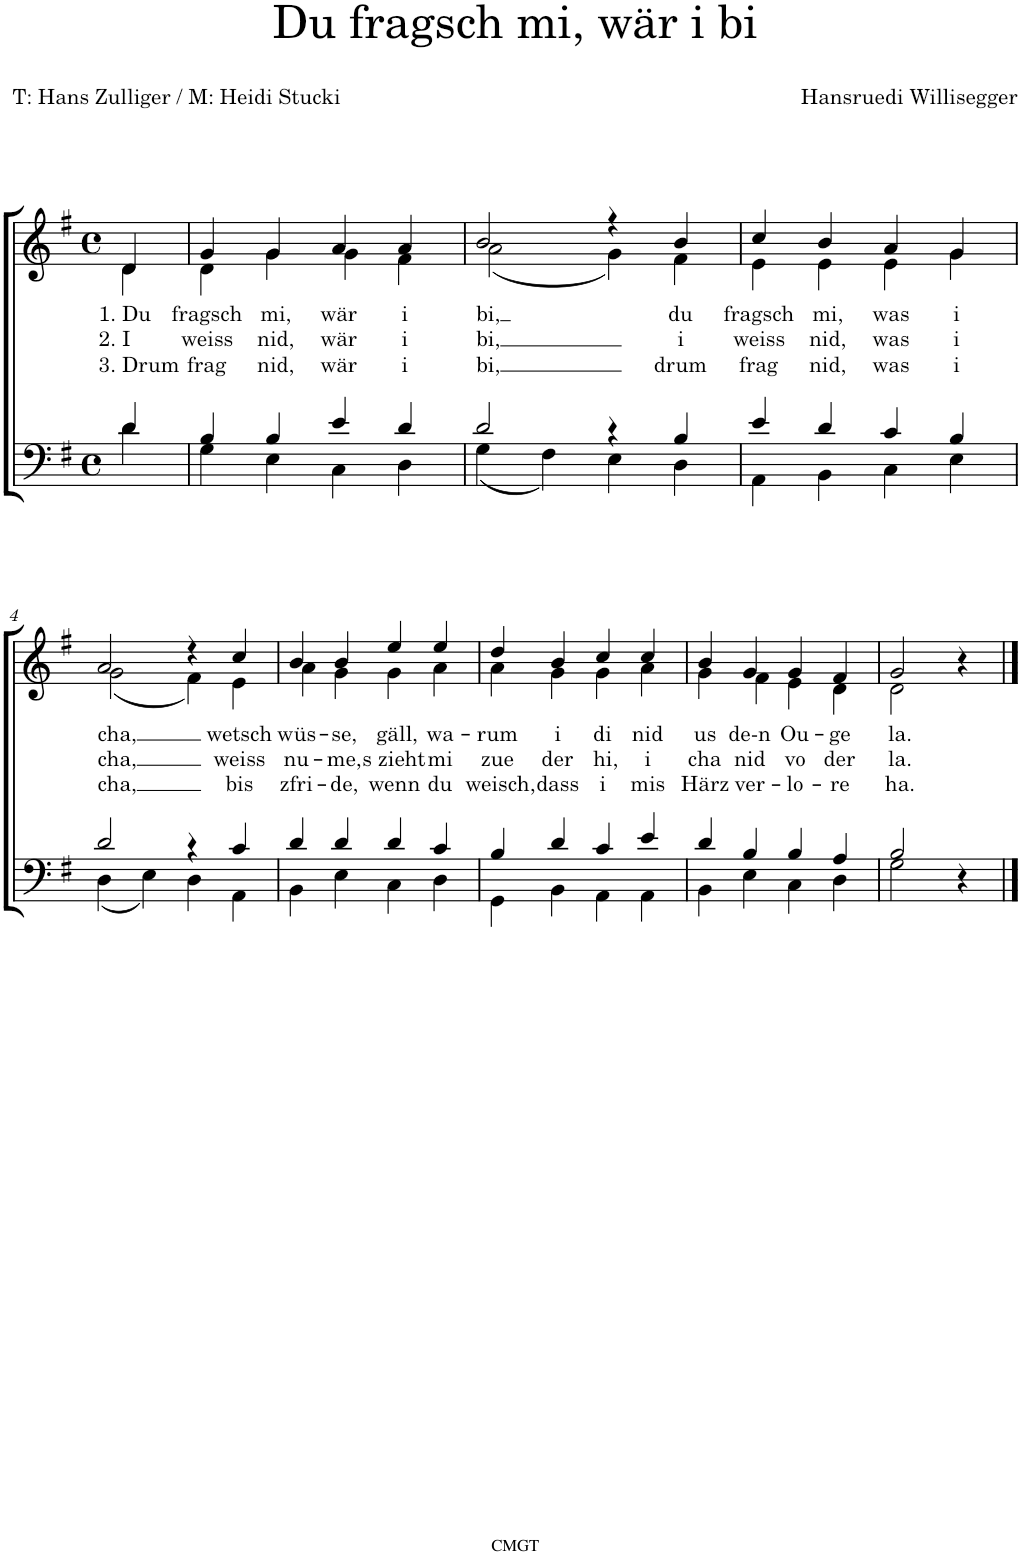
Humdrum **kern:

**kern	**kern	**text	**text	**text
*part2	*part1	*part1	*part1	*part1
*staff2	*staff1	*staff1	*staff1	*staff1
*I"Men	*I"Women	*	*	*
*clefF4	*clefG2	*	*	*
*k[f#]	*k[f#]	*	*	*
*M4/4	*M4/4	*	*	*
*met(c)	*met(c)	*	*	*
=	=	=	=	=
*^	*^	*	*	*
!	!	!	!	!LO:LY:b	!LO:LY:b	!LO:LY:b
4d/	4d\	4d/	4d\	1. Du	2. I	3. Drum
=1	=1	=1	=1	=1	=1	=1
!	!	!	!	!LO:LY:b	!LO:LY:b	!LO:LY:b
4B/	4G\	4g/	4d\	fragsch	weiss	frag
!	!	!	!	!LO:LY:b	!LO:LY:b	!LO:LY:b
4B/	4E\	4g/	4g\	mi,	nid,	nid,
!	!	!	!	!LO:LY:b	!LO:LY:b	!LO:LY:b
4e/	4C\	4a/	4g\	wär	wär	wär
!	!	!	!	!LO:LY:b	!LO:LY:b	!LO:LY:b
4d/	4D\	4a/	4f#\	i	i	i
=2	=2	=2	=2	=2	=2	=2
!	!	!	!	!LO:LY:b	!LO:LY:b	!LO:LY:b
2d/	(4G\	2b/	(2a\	bi,	bi,	bi,
.	4F#\)	.	.	.	.	.
4r	4E\	4r	4g\)	.	.	.
!	!	!	!	!LO:LY:b	!LO:LY:b	!LO:LY:b
4B/	4D\	4b/	4f#\	du	i	drum
=3	=3	=3	=3	=3	=3	=3
!	!	!	!	!LO:LY:b	!LO:LY:b	!LO:LY:b
4e/	4AA\	4cc/	4e\	fragsch	weiss	frag
!	!	!	!	!LO:LY:b	!LO:LY:b	!LO:LY:b
4d/	4BB\	4b/	4e\	mi,	nid,	nid,
!	!	!	!	!LO:LY:b	!LO:LY:b	!LO:LY:b
4c/	4C\	4a/	4e\	was	was	was
!	!	!	!	!LO:LY:b	!LO:LY:b	!LO:LY:b
4B/	4E\	4g/	4g\	i	i	i
!!LO:LB:g=z	!!
=4	=4	=4	=4	=4	=4	=4
!	!	!	!	!LO:LY:b	!LO:LY:b	!LO:LY:b
2d/	(4D\	2a/	(2g\	cha,	cha,	cha,
.	4E\)	.	.	.	.	.
4r	4D\	4r	4f#\)	.	.	.
!	!	!	!	!LO:LY:b	!LO:LY:b	!LO:LY:b
4c/	4AA\	4cc/	4e\	wetsch	weiss	bis
=5	=5	=5	=5	=5	=5	=5
!	!	!	!	!LO:LY:b	!LO:LY:b	!LO:LY:b
4d/	4BB\	4b/	4a\	wüs-	nu-	zfri-
!	!	!	!	!LO:LY:b	!LO:LY:b	!LO:LY:b
4d/	4E\	4b/	4g\	-se,	-me,	-de,
!	!	!	!	!LO:LY:b	!LO:LY:b	!LO:LY:b
4d/	4C\	4ee/	4g\	gäll,	s zieht	wenn
!	!	!	!	!LO:LY:b	!LO:LY:b	!LO:LY:b
4c/	4D\	4ee/	4a\	wa-	mi	du
=6	=6	=6	=6	=6	=6	=6
!	!	!	!	!LO:LY:b	!LO:LY:b	!LO:LY:b
4B/	4GG\	4dd/	4a\	-rum	zue	weisch,
!	!	!	!	!LO:LY:b	!LO:LY:b	!LO:LY:b
4d/	4BB\	4b/	4g\	i	der	dass
!	!	!	!	!LO:LY:b	!LO:LY:b	!LO:LY:b
4c/	4AA\	4cc/	4g\	di	hi,	i
!	!	!	!	!LO:LY:b	!LO:LY:b	!LO:LY:b
4e/	4AA\	4cc/	4a\	nid	i	mis
=7	=7	=7	=7	=7	=7	=7
!	!	!	!	!LO:LY:b	!LO:LY:b	!LO:LY:b
4d/	4BB\	4b/	4g\	us	cha	Härz
!	!	!	!	!LO:LY:b	!LO:LY:b	!LO:LY:b
4B/	4E\	4g/	4f#\	de-n	nid	ver-
!	!	!	!	!LO:LY:b	!LO:LY:b	!LO:LY:b
4B/	4C\	4g/	4e\	Ou-	vo	-lo-
!	!	!	!	!LO:LY:b	!LO:LY:b	!LO:LY:b
4A/	4D\	4f#/	4d\	-ge	der	-re
=8	=8	=8	=8	=8	=8	=8
!	!	!	!	!LO:LY:b	!LO:LY:b	!LO:LY:b
2B/	2G\	2g/	2d\	la.	la.	ha.
4r	4ryy	4r	4ryy	.	.	.
*v	*v	*	*	*	*	*
*	*v	*v	*	*	*
==	==	==	==	==
*-	*-	*-	*-	*-
